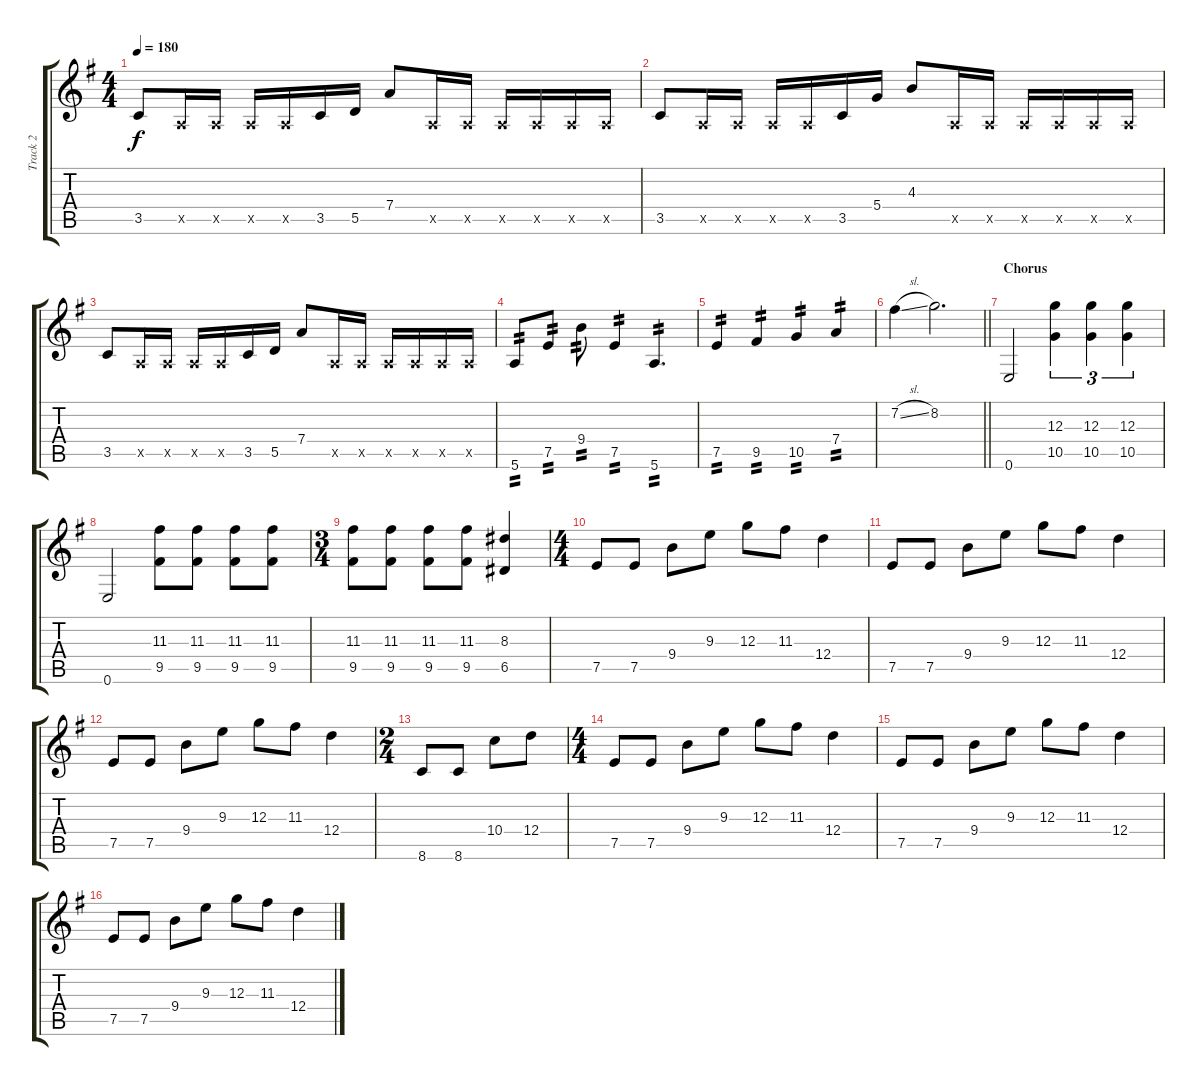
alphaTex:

\track ("Track 2" "Track 2") {instrument overdrivenguitar}
\staff {score tabs}
\tuning (E4 B3 G3 D3 A2 E2) {hide}
\ts (4 4)
\tempo 180
\clef g2
\ks g
3.5.8{dy f} 0.5{x}.16 0.5{x}.16 0.5{x}.16 0.5{x}.16 3.5.16 5.5.16 7.4.8 0.5{x}.16 0.5{x}.16 0.5{x}.16 0.5{x}.16 0.5{x}.16 0.5{x}.16 |
3.5.8 0.5{x}.16 0.5{x}.16 0.5{x}.16 0.5{x}.16 3.5.16 5.4.16 4.3.8 0.5{x}.16 0.5{x}.16 0.5{x}.16 0.5{x}.16 0.5{x}.16 0.5{x}.16 |
3.5.8 0.5{x}.16 0.5{x}.16 0.5{x}.16 0.5{x}.16 3.5.16 5.5.16 7.4.8 0.5{x}.16 0.5{x}.16 0.5{x}.16 0.5{x}.16 0.5{x}.16 0.5{x}.16 |
5.6.8{tp 2} 7.5.8{tp 2} 9.4.8{tp 2} 7.5.4{tp 2} 5.6.4{d tp 2} |
7.5.4{tp 2} 9.5.4{tp 2} 10.5.4{tp 2} 7.4.4{tp 2} |
\barLineRight lightlight
7.2{sl}.4 8.2.2{d} |
\section ("" "Chorus")
0.6.2 (12.3 10.5).4{tu (3 2)} (12.3 10.5).4{tu (3 2)} (12.3 10.5).4{tu (3 2)} |
0.6.2 (11.3 9.5).8 (11.3 9.5).8 (11.3 9.5).8 (11.3 9.5).8 |
\ts (3 4)
(11.3 9.5).8 (11.3 9.5).8 (11.3 9.5).8 (11.3 9.5).8 (8.3 6.5).4 |
\ts (4 4)
7.5.8{balance 0} 7.5.8 9.4.8 9.3.8 12.3.8 11.3.8 12.4.4 |
7.5.8 7.5.8 9.4.8 9.3.8 12.3.8 11.3.8 12.4.4 |
7.5.8 7.5.8 9.4.8 9.3.8 12.3.8 11.3.8 12.4.4 |
\ts (2 4)
8.6.8 8.6.8 10.4.8 12.4.8 |
\ts (4 4)
7.5.8 7.5.8 9.4.8 9.3.8 12.3.8 11.3.8 12.4.4 |
7.5.8 7.5.8 9.4.8 9.3.8 12.3.8 11.3.8 12.4.4 |
7.5.8 7.5.8 9.4.8 9.3.8 12.3.8 11.3.8 12.4.4
